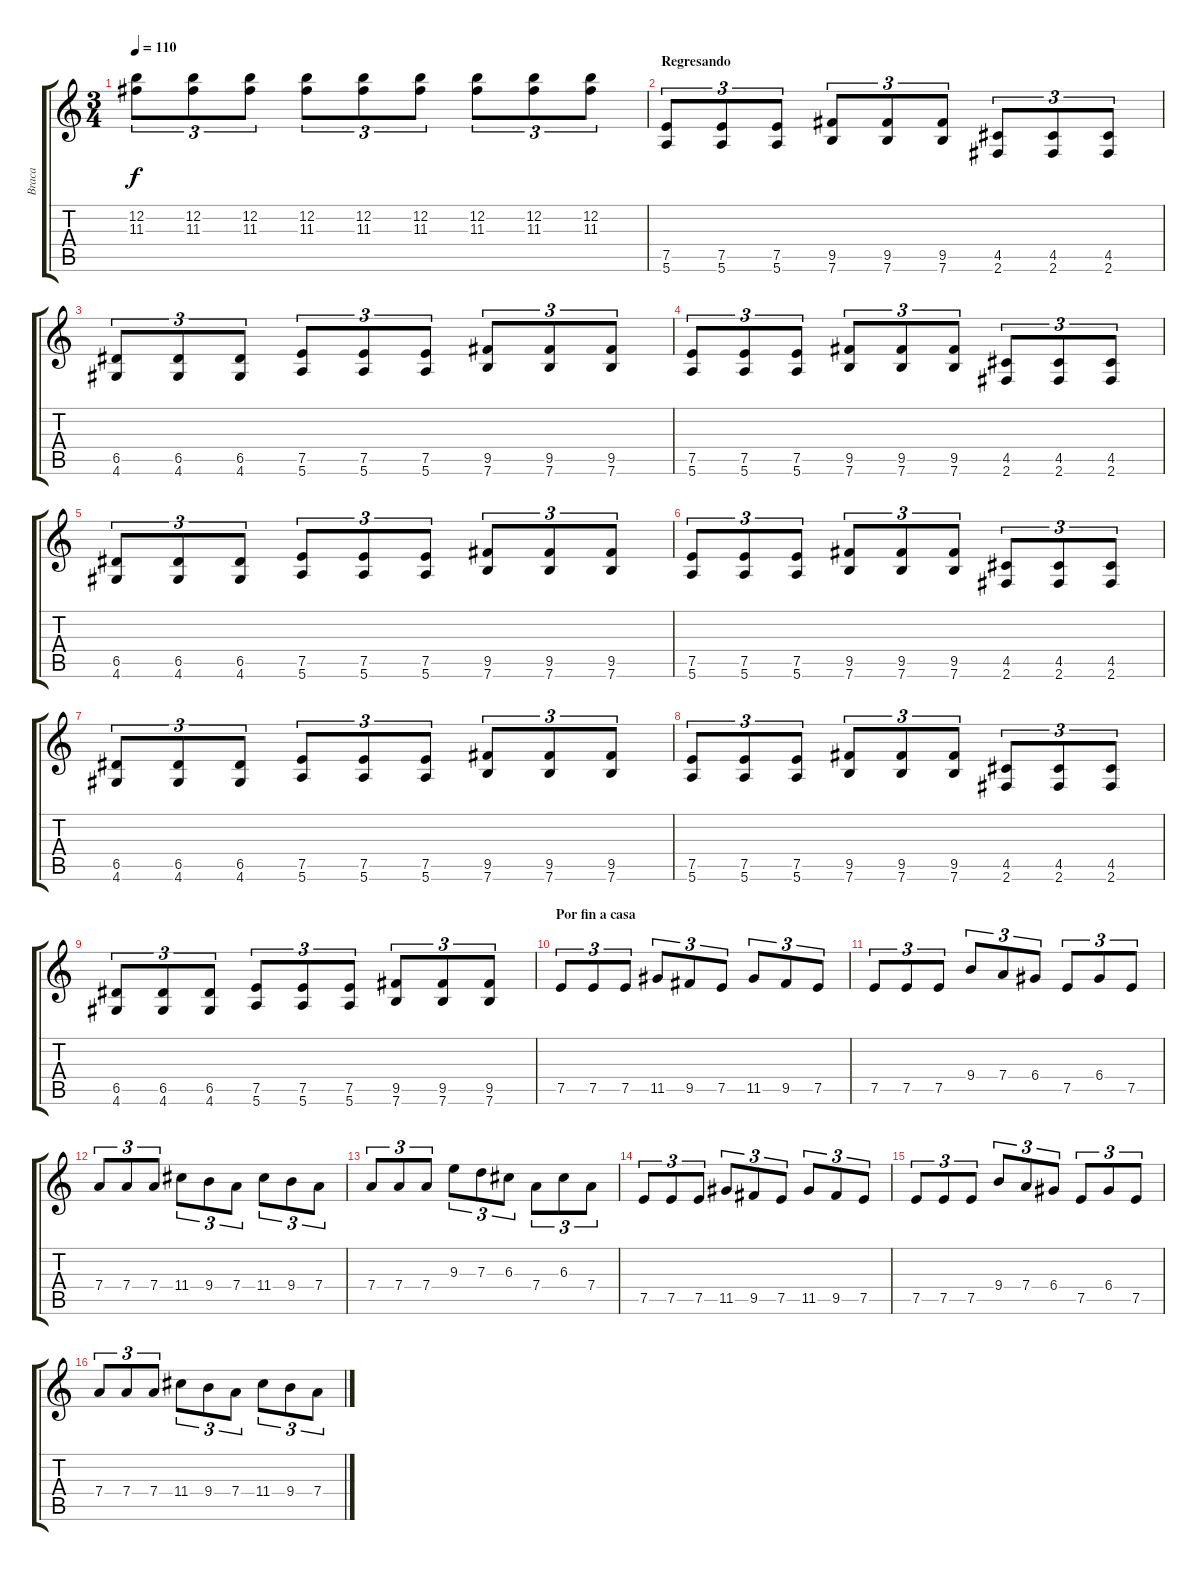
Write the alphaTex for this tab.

\track ("Braca" "Braca") {instrument acousticguitarsteel}
\staff {score tabs}
\tuning (E4 B3 G3 D3 A2 E2) {hide}
\ts (3 4)
\tempo 110
\clef g2
\ks c
(12.2 11.3).8{tu (3 2) dy f} (12.2 11.3).8{tu (3 2)} (12.2 11.3).8{tu (3 2)} (12.2 11.3).8{tu (3 2)} (12.2 11.3).8{tu (3 2)} (12.2 11.3).8{tu (3 2)} (12.2 11.3).8{tu (3 2)} (12.2 11.3).8{tu (3 2)} (12.2 11.3).8{tu (3 2)} |
\section ("" "Regresando")
(7.5 5.6).8{tu (3 2)} (7.5 5.6).8{tu (3 2)} (7.5 5.6).8{tu (3 2)} (9.5 7.6).8{tu (3 2)} (9.5 7.6).8{tu (3 2)} (9.5 7.6).8{tu (3 2)} (4.5 2.6).8{tu (3 2)} (4.5 2.6).8{tu (3 2)} (4.5 2.6).8{tu (3 2)} |
(6.5 4.6).8{tu (3 2)} (6.5 4.6).8{tu (3 2)} (6.5 4.6).8{tu (3 2)} (7.5 5.6).8{tu (3 2)} (7.5 5.6).8{tu (3 2)} (7.5 5.6).8{tu (3 2)} (9.5 7.6).8{tu (3 2)} (9.5 7.6).8{tu (3 2)} (9.5 7.6).8{tu (3 2)} |
(7.5 5.6).8{tu (3 2)} (7.5 5.6).8{tu (3 2)} (7.5 5.6).8{tu (3 2)} (9.5 7.6).8{tu (3 2)} (9.5 7.6).8{tu (3 2)} (9.5 7.6).8{tu (3 2)} (4.5 2.6).8{tu (3 2)} (4.5 2.6).8{tu (3 2)} (4.5 2.6).8{tu (3 2)} |
(6.5 4.6).8{tu (3 2)} (6.5 4.6).8{tu (3 2)} (6.5 4.6).8{tu (3 2)} (7.5 5.6).8{tu (3 2)} (7.5 5.6).8{tu (3 2)} (7.5 5.6).8{tu (3 2)} (9.5 7.6).8{tu (3 2)} (9.5 7.6).8{tu (3 2)} (9.5 7.6).8{tu (3 2)} |
(7.5 5.6).8{tu (3 2)} (7.5 5.6).8{tu (3 2)} (7.5 5.6).8{tu (3 2)} (9.5 7.6).8{tu (3 2)} (9.5 7.6).8{tu (3 2)} (9.5 7.6).8{tu (3 2)} (4.5 2.6).8{tu (3 2)} (4.5 2.6).8{tu (3 2)} (4.5 2.6).8{tu (3 2)} |
(6.5 4.6).8{tu (3 2)} (6.5 4.6).8{tu (3 2)} (6.5 4.6).8{tu (3 2)} (7.5 5.6).8{tu (3 2)} (7.5 5.6).8{tu (3 2)} (7.5 5.6).8{tu (3 2)} (9.5 7.6).8{tu (3 2)} (9.5 7.6).8{tu (3 2)} (9.5 7.6).8{tu (3 2)} |
(7.5 5.6).8{tu (3 2)} (7.5 5.6).8{tu (3 2)} (7.5 5.6).8{tu (3 2)} (9.5 7.6).8{tu (3 2)} (9.5 7.6).8{tu (3 2)} (9.5 7.6).8{tu (3 2)} (4.5 2.6).8{tu (3 2)} (4.5 2.6).8{tu (3 2)} (4.5 2.6).8{tu (3 2)} |
(6.5 4.6).8{tu (3 2)} (6.5 4.6).8{tu (3 2)} (6.5 4.6).8{tu (3 2)} (7.5 5.6).8{tu (3 2)} (7.5 5.6).8{tu (3 2)} (7.5 5.6).8{tu (3 2)} (9.5 7.6).8{tu (3 2)} (9.5 7.6).8{tu (3 2)} (9.5 7.6).8{tu (3 2)} |
\section ("" "Por fin a casa")
7.5.8{tu (3 2)} 7.5.8{tu (3 2)} 7.5.8{tu (3 2)} 11.5.8{tu (3 2)} 9.5.8{tu (3 2)} 7.5.8{tu (3 2)} 11.5.8{tu (3 2)} 9.5.8{tu (3 2)} 7.5.8{tu (3 2)} |
7.5.8{tu (3 2)} 7.5.8{tu (3 2)} 7.5.8{tu (3 2)} 9.4.8{tu (3 2)} 7.4.8{tu (3 2)} 6.4.8{tu (3 2)} 7.5.8{tu (3 2)} 6.4.8{tu (3 2)} 7.5.8{tu (3 2)} |
7.4.8{tu (3 2)} 7.4.8{tu (3 2)} 7.4.8{tu (3 2)} 11.4.8{tu (3 2)} 9.4.8{tu (3 2)} 7.4.8{tu (3 2)} 11.4.8{tu (3 2)} 9.4.8{tu (3 2)} 7.4.8{tu (3 2)} |
7.4.8{tu (3 2)} 7.4.8{tu (3 2)} 7.4.8{tu (3 2)} 9.3.8{tu (3 2)} 7.3.8{tu (3 2)} 6.3.8{tu (3 2)} 7.4.8{tu (3 2)} 6.3.8{tu (3 2)} 7.4.8{tu (3 2)} |
7.5.8{tu (3 2)} 7.5.8{tu (3 2)} 7.5.8{tu (3 2)} 11.5.8{tu (3 2)} 9.5.8{tu (3 2)} 7.5.8{tu (3 2)} 11.5.8{tu (3 2)} 9.5.8{tu (3 2)} 7.5.8{tu (3 2)} |
7.5.8{tu (3 2)} 7.5.8{tu (3 2)} 7.5.8{tu (3 2)} 9.4.8{tu (3 2)} 7.4.8{tu (3 2)} 6.4.8{tu (3 2)} 7.5.8{tu (3 2)} 6.4.8{tu (3 2)} 7.5.8{tu (3 2)} |
7.4.8{tu (3 2)} 7.4.8{tu (3 2)} 7.4.8{tu (3 2)} 11.4.8{tu (3 2)} 9.4.8{tu (3 2)} 7.4.8{tu (3 2)} 11.4.8{tu (3 2)} 9.4.8{tu (3 2)} 7.4.8{tu (3 2)}
